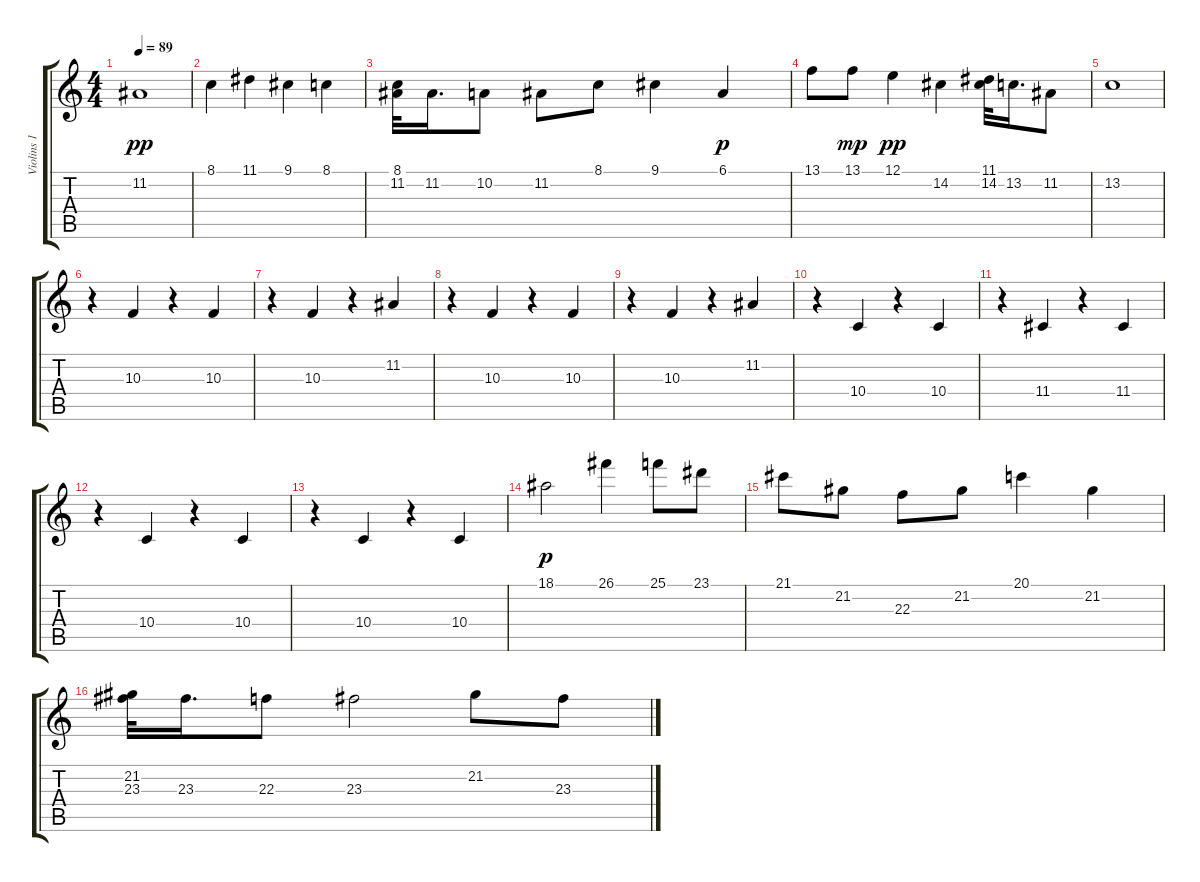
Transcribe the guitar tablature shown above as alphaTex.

\track ("Violins 1" "Violins 1") {instrument stringensemble1}
\staff {score tabs}
\tuning (E4 B3 G3 D3 A2 E2) {hide}
\ts (4 4)
\tempo 89
\clef g2
\ks c
11.2.1{dy pp} |
8.1.4 11.1.4 9.1.4 8.1.4 |
(8.1 11.2).32 11.2.16{d} 10.2.8 11.2.8 8.1.8 9.1.4 6.1.4{dy p} |
13.1.8 13.1.8{dy mp} 12.1.4{dy pp} 14.2.4 (11.1 14.2).32 13.2.16{d} 11.2.8 |
13.2.1 |
r.4 10.3.4 r.4 10.3.4 |
r.4 10.3.4 r.4 11.2.4 |
r.4 10.3.4 r.4 10.3.4 |
r.4 10.3.4 r.4 11.2.4 |
r.4 10.4.4 r.4 10.4.4 |
r.4 11.4.4 r.4 11.4.4 |
r.4 10.4.4 r.4 10.4.4 |
r.4 10.4.4 r.4 10.4.4 |
18.1.2{dy p} 26.1.4 25.1.8 23.1.8 |
21.1.8 21.2.8 22.3.8 21.2.8 20.1.4 21.2.4 |
(21.2 23.3).32 23.3.16{d} 22.3.8 23.3.2 21.2.8 23.3.8
